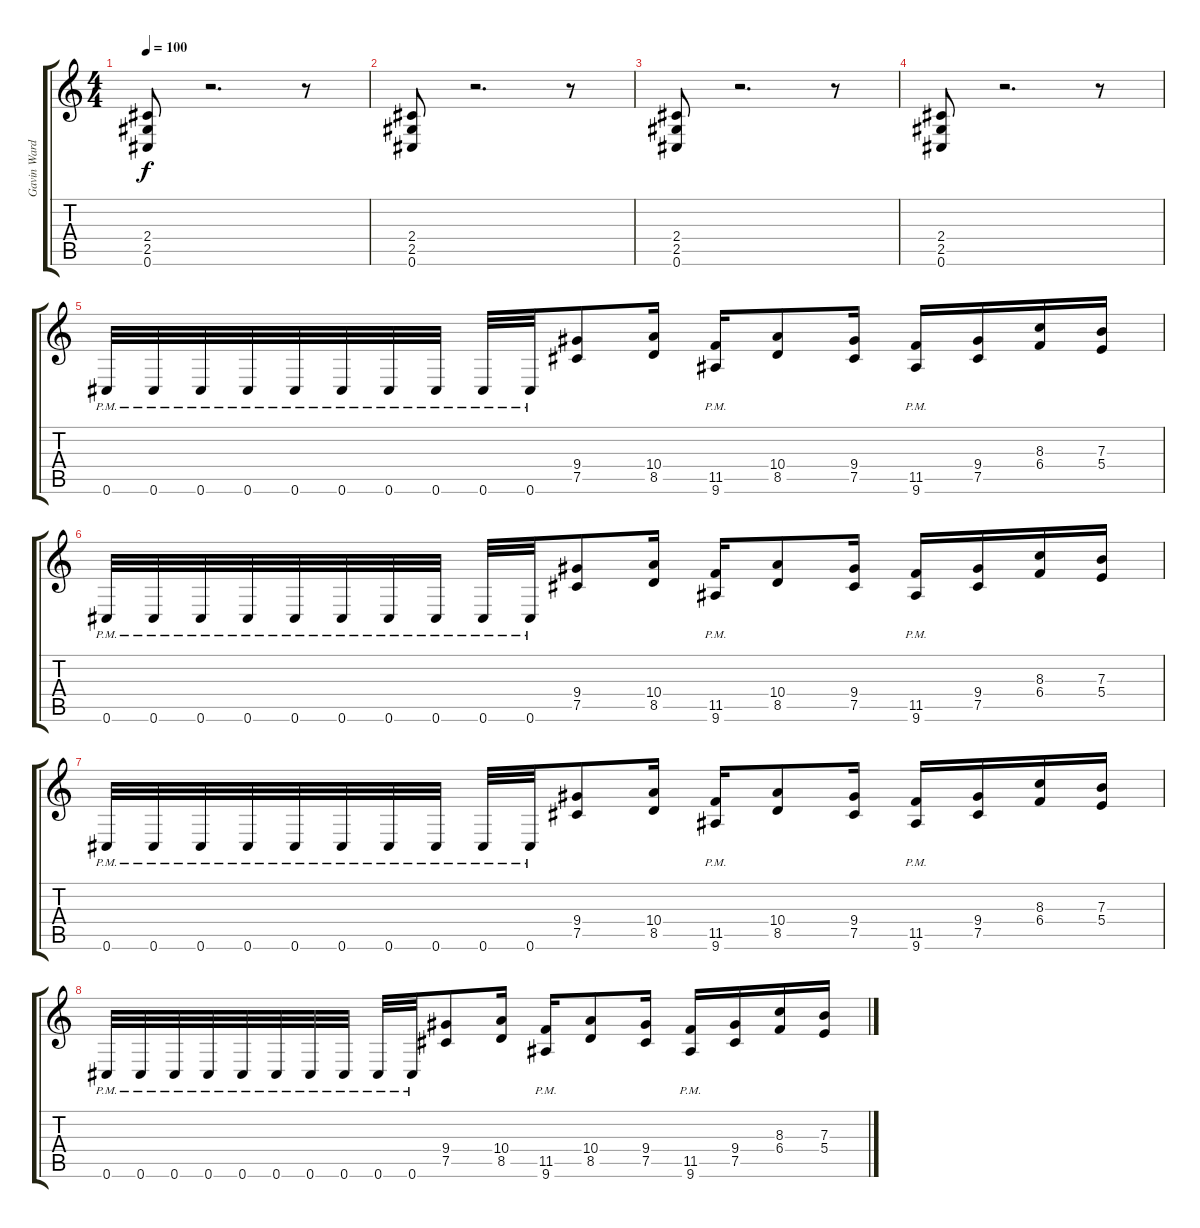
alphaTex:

\track ("Gavin Ward" "Gavin Ward") {instrument distortionguitar}
\staff {score tabs}
\tuning (Db4 Ab3 E3 B2 Gb2 Db2) {hide}
\ts (4 4)
\tempo 100
\clef g2
\ks c
(2.4 2.5 0.6).8{dy f instrument distortionguitar} r.2{d} r.8 |
(2.4 2.5 0.6).8 r.2{d} r.8 |
(2.4 2.5 0.6).8 r.2{d} r.8 |
(2.4 2.5 0.6).8 r.2{d} r.8 |
0.6{pm}.32 0.6{pm}.32 0.6{pm}.32 0.6{pm}.32 0.6{pm}.32 0.6{pm}.32 0.6{pm}.32 0.6{pm}.32 0.6{pm}.32 0.6{pm}.32 (9.4 7.5).8 (10.4 8.5).16 (11.5{pm} 9.6{pm}).16 (10.4 8.5).8 (9.4 7.5).16 (11.5{pm} 9.6{pm}).16 (9.4 7.5).16 (8.3 6.4).16 (7.3 5.4).16 |
0.6{pm}.32 0.6{pm}.32 0.6{pm}.32 0.6{pm}.32 0.6{pm}.32 0.6{pm}.32 0.6{pm}.32 0.6{pm}.32 0.6{pm}.32 0.6{pm}.32 (9.4 7.5).8 (10.4 8.5).16 (11.5{pm} 9.6{pm}).16 (10.4 8.5).8 (9.4 7.5).16 (11.5{pm} 9.6{pm}).16 (9.4 7.5).16 (8.3 6.4).16 (7.3 5.4).16 |
0.6{pm}.32 0.6{pm}.32 0.6{pm}.32 0.6{pm}.32 0.6{pm}.32 0.6{pm}.32 0.6{pm}.32 0.6{pm}.32 0.6{pm}.32 0.6{pm}.32 (9.4 7.5).8 (10.4 8.5).16 (11.5{pm} 9.6{pm}).16 (10.4 8.5).8 (9.4 7.5).16 (11.5{pm} 9.6{pm}).16 (9.4 7.5).16 (8.3 6.4).16 (7.3 5.4).16 |
0.6{pm}.32 0.6{pm}.32 0.6{pm}.32 0.6{pm}.32 0.6{pm}.32 0.6{pm}.32 0.6{pm}.32 0.6{pm}.32 0.6{pm}.32 0.6{pm}.32 (9.4 7.5).8 (10.4 8.5).16 (11.5{pm} 9.6{pm}).16 (10.4 8.5).8 (9.4 7.5).16 (11.5{pm} 9.6{pm}).16 (9.4 7.5).16 (8.3 6.4).16 (7.3 5.4).16
